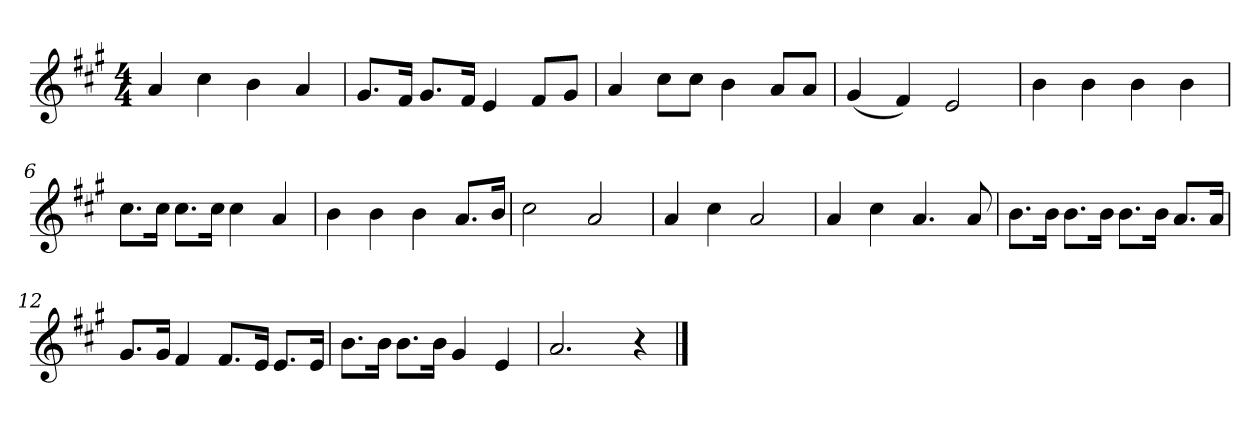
**kern
*part1
*staff1
*k[f#c#g#]
*M4/4
*MM120
=1
4a
4cc#
4b
4a
=2
8.g#L
16f#Jk
8.g#L
16f#Jk
4e
8f#L
8g#J
=3
4a
8cc#L
8cc#J
4b
8aL
8aJ
=4
(4g#
4f#)
2e
=5
4b
4b
4b
4b
=6
8.cc#L
16cc#Jk
8.cc#L
16cc#Jk
4cc#
4a
=7
4b
4b
4b
8.aL
16bJk
=8
2cc#
2a
=9
4a
4cc#
2a
=10
4a
4cc#
4.a
8a
=11
8.bL
16bJk
8.bL
16bJk
8.bL
16bJk
8.aL
16aJk
=12
8.g#L
16g#Jk
4f#
8.f#L
16eJk
8.eL
16eJk
=13
8.bL
16bJk
8.bL
16bJk
4g#
4e
=14
2.a
4r
==
*-
